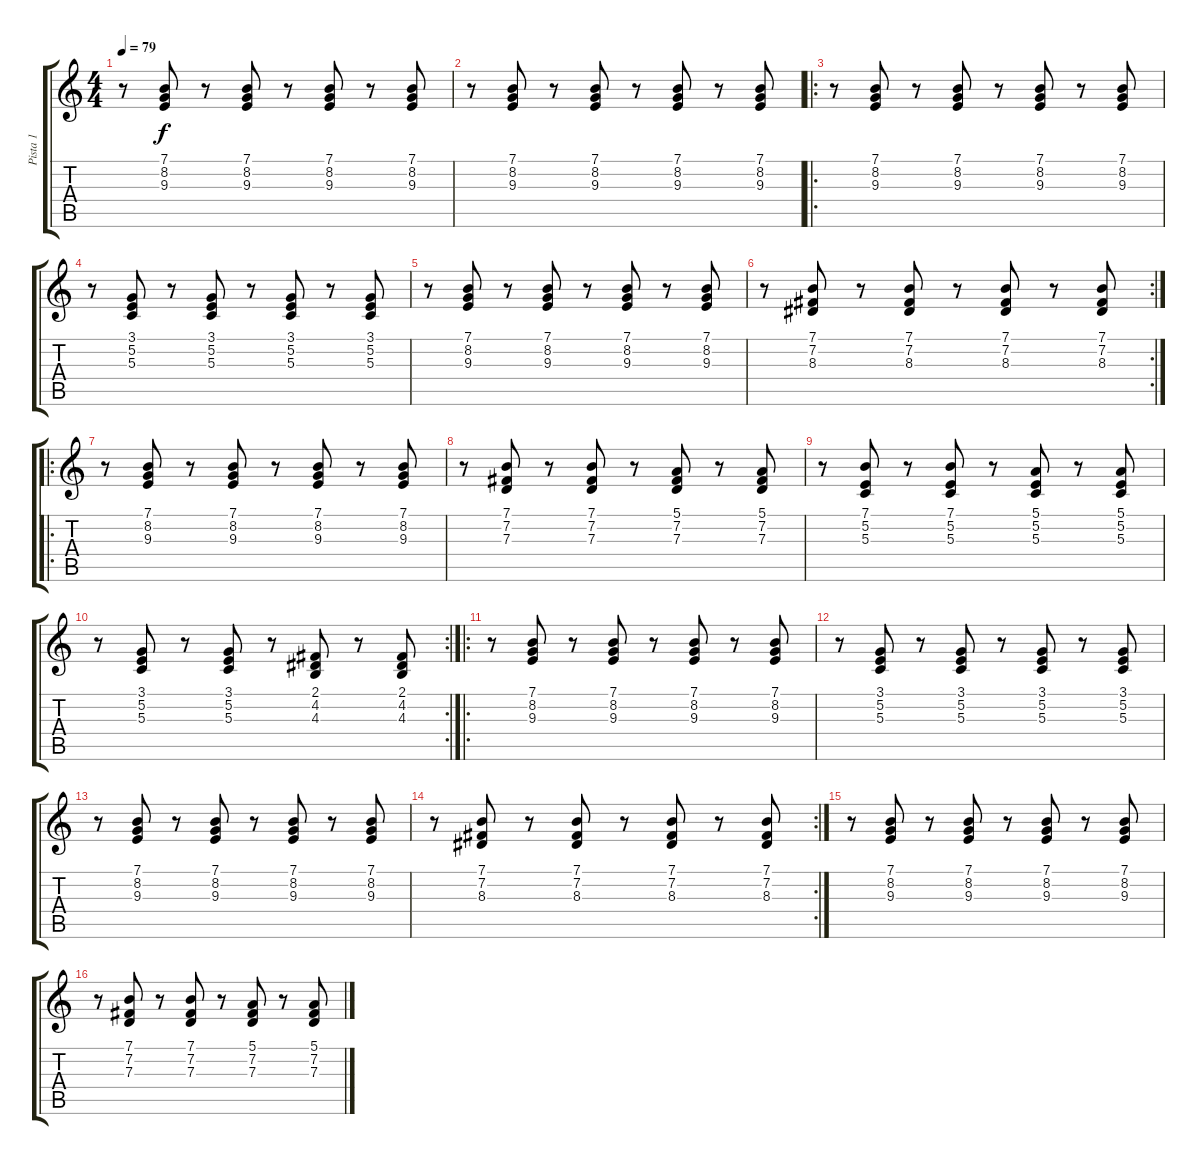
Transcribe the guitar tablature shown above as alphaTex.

\track ("Pista 1" "Pista 1") {instrument fx4atmosphere}
\staff {score tabs}
\tuning (E4 B3 G3 D3 A2 E2) {hide}
\ts (4 4)
\tempo 79
\clef g2
\ks c
r.8{dy f instrument fx4atmosphere} (7.1 8.2 9.3).8 r.8 (7.1 8.2 9.3).8 r.8 (7.1 8.2 9.3).8 r.8 (7.1 8.2 9.3).8 |
r.8 (7.1 8.2 9.3).8 r.8 (7.1 8.2 9.3).8 r.8 (7.1 8.2 9.3).8 r.8 (7.1 8.2 9.3).8 |
\ro
r.8 (7.1 8.2 9.3).8 r.8 (7.1 8.2 9.3).8 r.8 (7.1 8.2 9.3).8 r.8 (7.1 8.2 9.3).8 |
r.8 (3.1 5.2 5.3).8 r.8 (3.1 5.2 5.3).8 r.8 (3.1 5.2 5.3).8 r.8 (3.1 5.2 5.3).8 |
r.8 (7.1 8.2 9.3).8 r.8 (7.1 8.2 9.3).8 r.8 (7.1 8.2 9.3).8 r.8 (7.1 8.2 9.3).8 |
\rc 2
r.8 (7.1 7.2 8.3).8 r.8 (7.1 7.2 8.3).8 r.8 (7.1 7.2 8.3).8 r.8 (7.1 7.2 8.3).8 |
\ro
r.8 (7.1 8.2 9.3).8 r.8 (7.1 8.2 9.3).8 r.8 (7.1 8.2 9.3).8 r.8 (7.1 8.2 9.3).8 |
r.8 (7.1 7.2 7.3).8 r.8 (7.1 7.2 7.3).8 r.8 (5.1 7.2 7.3).8 r.8 (5.1 7.2 7.3).8 |
r.8 (7.1 5.2 5.3).8 r.8 (7.1 5.2 5.3).8 r.8 (5.1 5.2 5.3).8 r.8 (5.1 5.2 5.3).8 |
\rc 2
r.8 (3.1 5.2 5.3).8 r.8 (3.1 5.2 5.3).8 r.8 (2.1 4.2 4.3).8 r.8 (2.1 4.2 4.3).8 |
\ro
r.8 (7.1 8.2 9.3).8 r.8 (7.1 8.2 9.3).8 r.8 (7.1 8.2 9.3).8 r.8 (7.1 8.2 9.3).8 |
r.8 (3.1 5.2 5.3).8 r.8 (3.1 5.2 5.3).8 r.8 (3.1 5.2 5.3).8 r.8 (3.1 5.2 5.3).8 |
r.8 (7.1 8.2 9.3).8 r.8 (7.1 8.2 9.3).8 r.8 (7.1 8.2 9.3).8 r.8 (7.1 8.2 9.3).8 |
\rc 2
r.8 (7.1 7.2 8.3).8 r.8 (7.1 7.2 8.3).8 r.8 (7.1 7.2 8.3).8 r.8 (7.1 7.2 8.3).8 |
r.8 (7.1 8.2 9.3).8 r.8 (7.1 8.2 9.3).8 r.8 (7.1 8.2 9.3).8 r.8 (7.1 8.2 9.3).8 |
r.8 (7.1 7.2 7.3).8 r.8 (7.1 7.2 7.3).8 r.8 (5.1 7.2 7.3).8 r.8 (5.1 7.2 7.3).8
